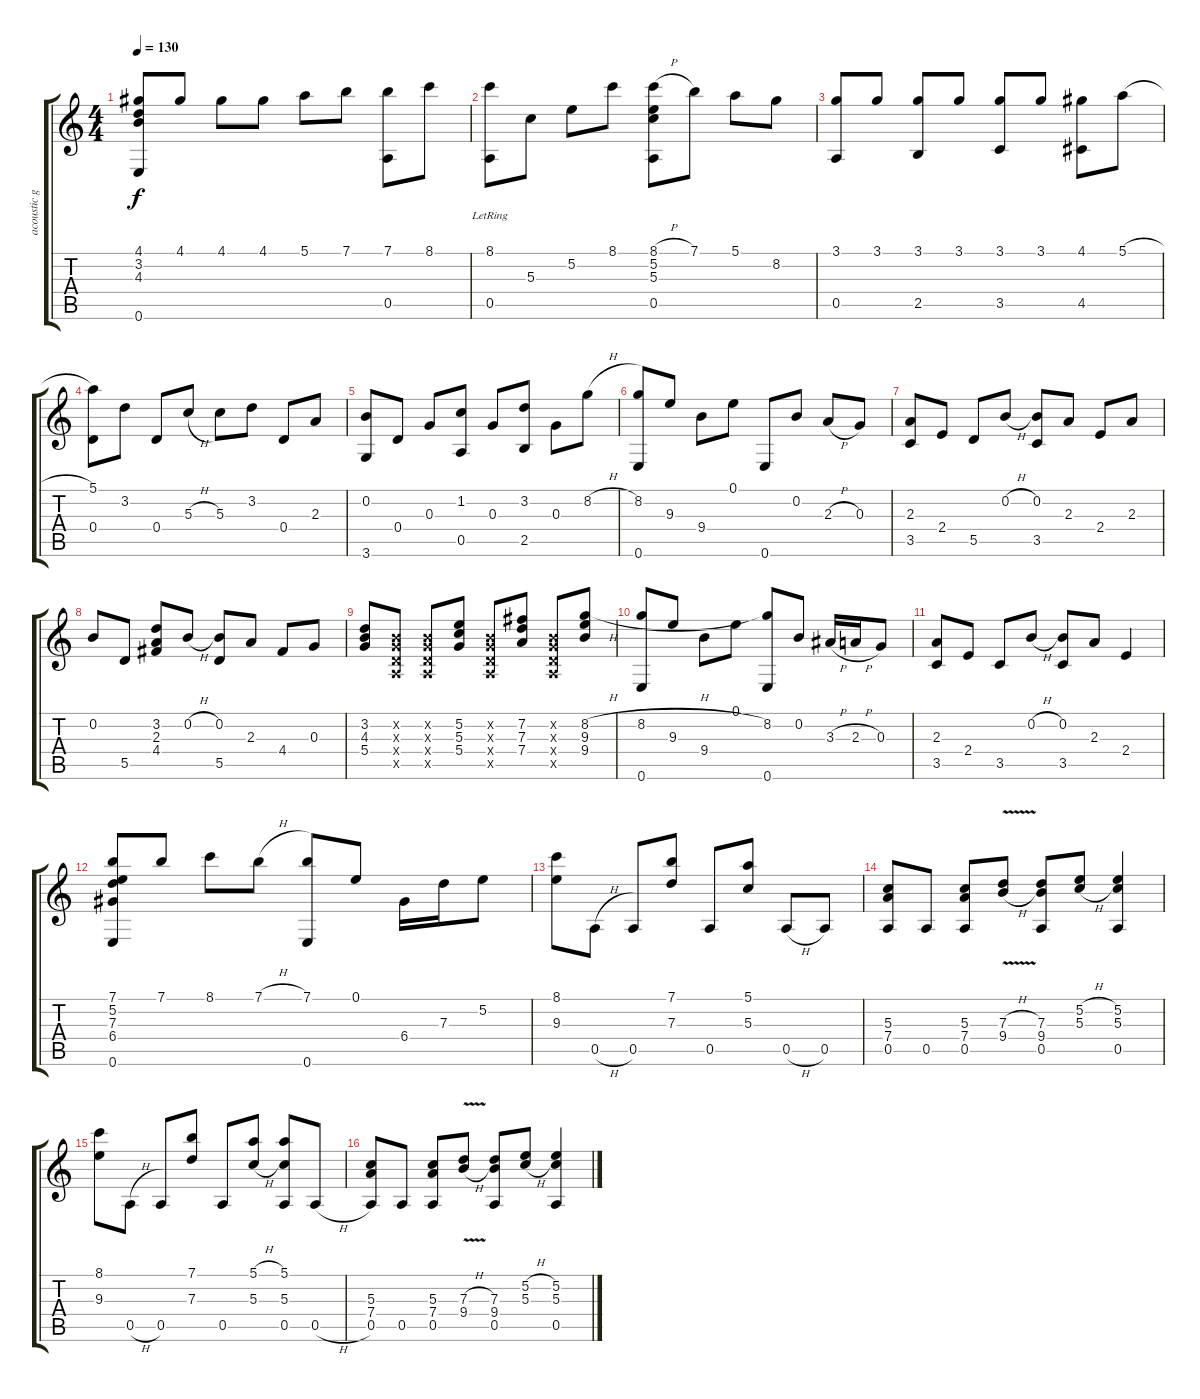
\track ("acoustic guitar" "acoustic g") {instrument acousticguitarnylon}
\staff {score tabs}
\tuning (E4 B3 G3 D3 A2 E2) {hide}
\ts (4 4)
\tempo 130
\clef g2
\ks c
(4.1 3.2 4.3 0.6).8{dy f} 4.1.8 4.1.8 4.1.8 5.1.8 7.1.8 (7.1 0.5).8 8.1.8 |
(8.1{lr} 0.5).8 5.3.8 5.2.8 8.1.8 (8.1{h} 5.2 5.3 0.5).8 7.1.8 5.1.8 8.2.8 |
(3.1 0.5).8 3.1.8 (3.1 2.5).8 3.1.8 (3.1 3.5).8 3.1.8 (4.1 4.5).8 5.1{h}.8 |
(5.1 0.4).8 3.2.8 0.4.8 5.3{h}.8 5.3.8 3.2.8 0.4.8 2.3.8 |
(0.2 3.6).8 0.4.8 0.3.8 (1.2 0.5).8 0.3.8 (3.2 2.5).8 0.3.8 8.2{h}.8 |
(8.2 0.6).8 9.3.8 9.4.8 0.1.8 0.6.8 0.2.8 2.3{h}.8 0.3.8 |
(2.3 3.5).8 2.4.8 5.5.8 0.2{h}.8 (0.2 3.5).8 2.3.8 2.4.8 2.3.8 |
0.2.8 5.5.8 (3.2 2.3 4.4).8 0.2{h}.8 (0.2 5.5).8 2.3.8 4.4.8 0.3.8 |
(3.2 4.3 5.4).8 (0.2{x} 0.3{x} 0.4{x} 0.5{x}).8 (0.2{x} 0.3{x} 0.4{x} 0.5{x}).8 (5.2 5.3 5.4).8 (0.2{x} 0.3{x} 0.4{x} 0.5{x}).8 (7.2 7.3 7.4).8 (0.2{x} 0.3{x} 0.4{x} 0.5{x}).8 (8.2{h} 9.3 9.4).8 |
(8.2{h} 0.6).8 9.3.8 9.4.8 0.1.8 (8.2 0.6).8 0.2.8 3.3{h}.16 2.3{h}.16 0.3.8 |
(2.3 3.5).8 2.4.8 3.5.8 0.2{h}.8 (0.2 3.5).8 2.3.8 2.4.4 |
(7.1 5.2 7.3 6.4 0.6).8 7.1.8 8.1.8 7.1{h}.8 (7.1 0.6).8 0.1.8 6.4.16 7.3.16 5.2.8 |
(8.1 9.3).8 0.5{h}.8 0.5.8 (7.1 7.3).8 0.5.8 (5.1 5.3).8 0.5{h}.8 0.5.8 |
(5.3 7.4 0.5).8 0.5.8 (5.3 7.4 0.5).8 (7.3{h} 9.4{v h}).8 (7.3 9.4 0.5).8 (5.2{h} 5.3{h}).8 (5.2 5.3 0.5).4 |
(8.1 9.3).8 0.5{h}.8 0.5.8 (7.1 7.3).8 0.5.8 (5.1{h} 5.3{h}).8 (5.1 5.3 0.5).8 0.5{h}.8 |
(5.3 7.4 0.5).8 0.5.8 (5.3 7.4 0.5).8 (7.3{h} 9.4{v h}).8 (7.3 9.4 0.5).8 (5.2{h} 5.3{h}).8 (5.2 5.3 0.5).4
